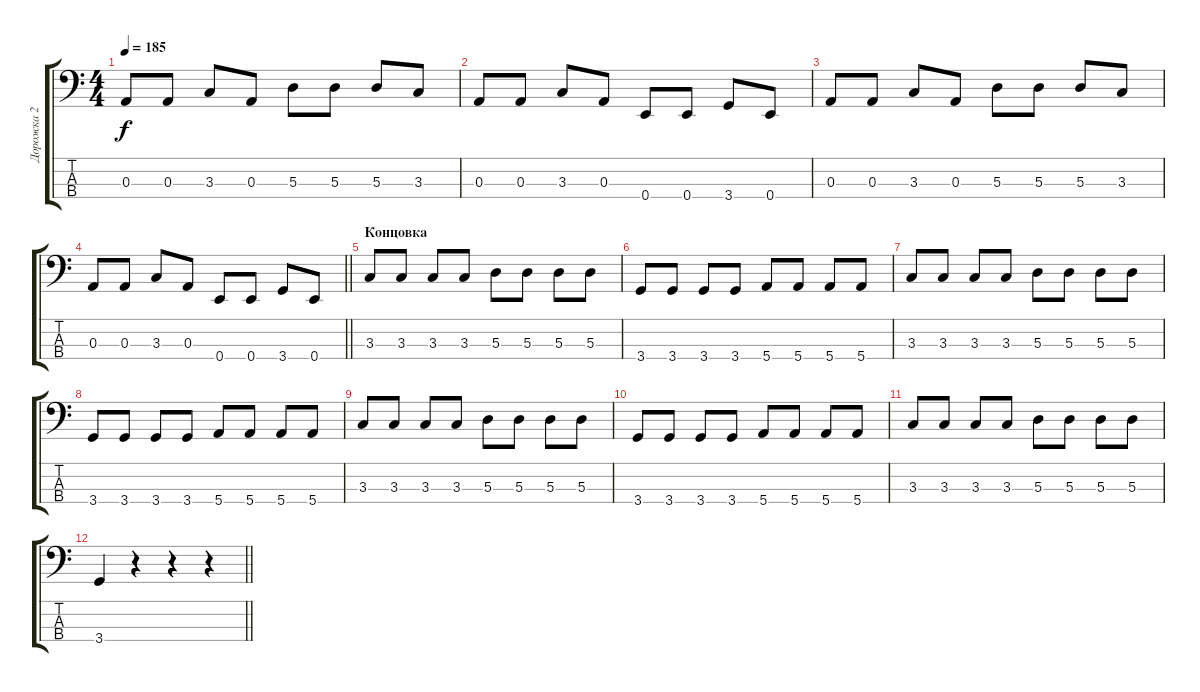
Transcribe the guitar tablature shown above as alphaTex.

\track ("Дорожка 2" "Дорожка 2") {instrument electricbasspick}
\staff {score tabs}
\tuning (G2 D2 A1 E1) {hide}
\ts (4 4)
\tempo 185
\clef f4
\ks c
0.3.8{dy f} 0.3.8 3.3.8 0.3.8 5.3.8 5.3.8 5.3.8 3.3.8 |
0.3.8 0.3.8 3.3.8 0.3.8 0.4.8 0.4.8 3.4.8 0.4.8 |
0.3.8 0.3.8 3.3.8 0.3.8 5.3.8 5.3.8 5.3.8 3.3.8 |
\barLineRight lightlight
0.3.8 0.3.8 3.3.8 0.3.8 0.4.8 0.4.8 3.4.8 0.4.8 |
\section ("" "Концовка")
3.3.8 3.3.8 3.3.8 3.3.8 5.3.8 5.3.8 5.3.8 5.3.8 |
3.4.8 3.4.8 3.4.8 3.4.8 5.4.8 5.4.8 5.4.8 5.4.8 |
3.3.8 3.3.8 3.3.8 3.3.8 5.3.8 5.3.8 5.3.8 5.3.8 |
3.4.8 3.4.8 3.4.8 3.4.8 5.4.8 5.4.8 5.4.8 5.4.8 |
3.3.8 3.3.8 3.3.8 3.3.8 5.3.8 5.3.8 5.3.8 5.3.8 |
3.4.8 3.4.8 3.4.8 3.4.8 5.4.8 5.4.8 5.4.8 5.4.8 |
3.3.8 3.3.8 3.3.8 3.3.8 5.3.8 5.3.8 5.3.8 5.3.8 |
\barLineRight lightlight
3.4.4 r.4 r.4 r.4
